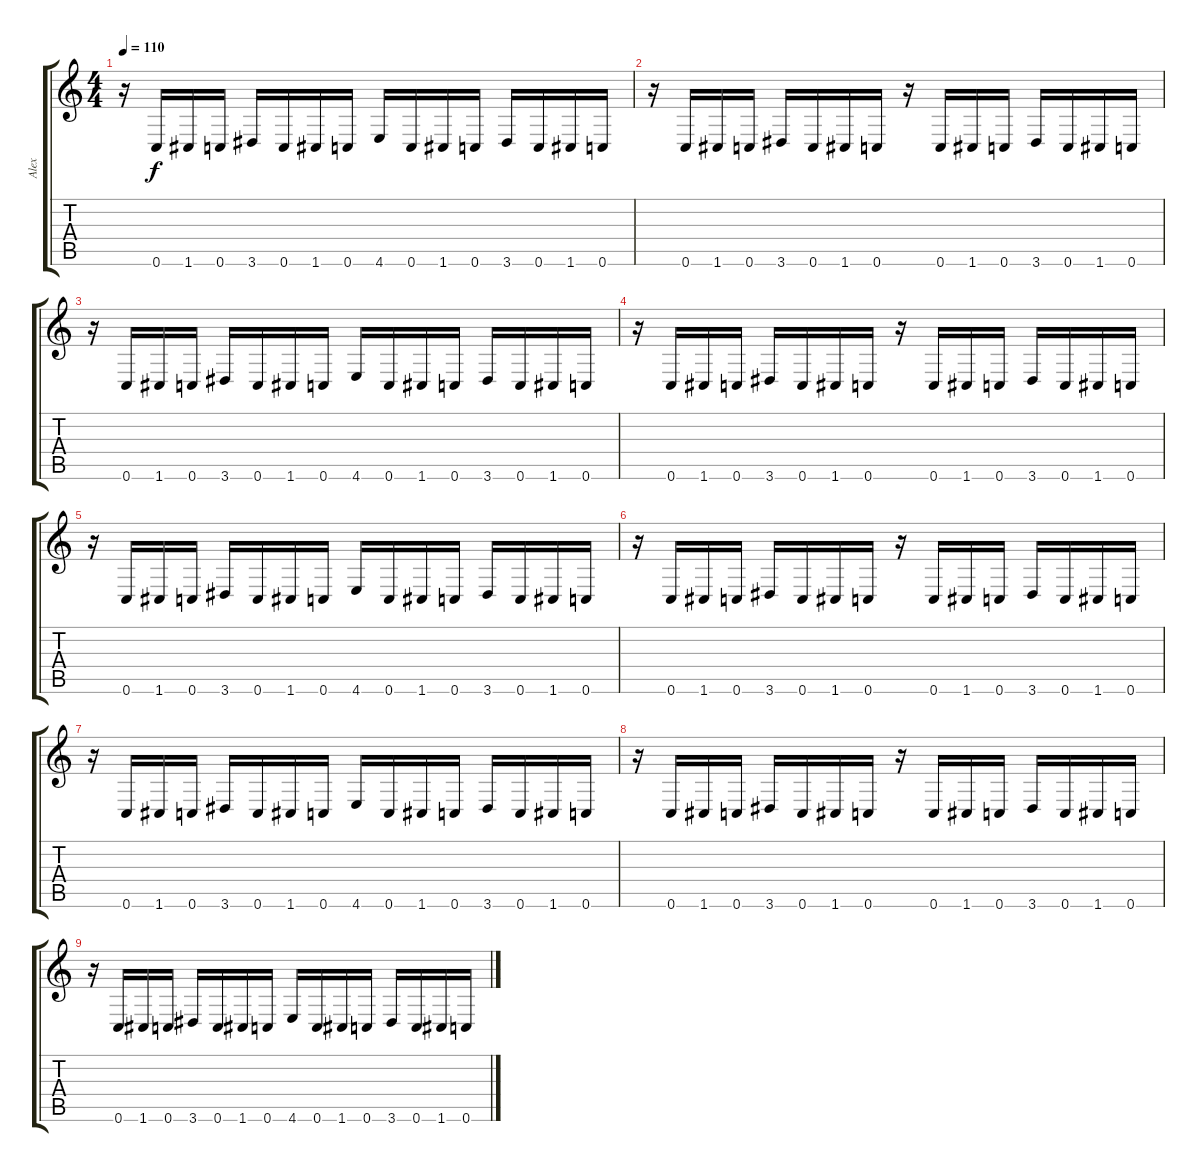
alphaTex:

\track ("Alex" "Alex") {instrument overdrivenguitar}
\staff {score tabs}
\tuning (D4 A3 F3 C3 G2 C2) {hide}
\ts (4 4)
\tempo 110
\clef g2
\ks c
r.16{dy f} 0.6.16 1.6.16 0.6.16 3.6.16 0.6.16 1.6.16 0.6.16 4.6.16 0.6.16 1.6.16 0.6.16 3.6.16 0.6.16 1.6.16 0.6.16 |
r.16 0.6.16 1.6.16 0.6.16 3.6.16 0.6.16 1.6.16 0.6.16 r.16 0.6.16 1.6.16 0.6.16 3.6.16 0.6.16 1.6.16 0.6.16 |
r.16 0.6.16 1.6.16 0.6.16 3.6.16 0.6.16 1.6.16 0.6.16 4.6.16 0.6.16 1.6.16 0.6.16 3.6.16 0.6.16 1.6.16 0.6.16 |
r.16 0.6.16 1.6.16 0.6.16 3.6.16 0.6.16 1.6.16 0.6.16 r.16 0.6.16 1.6.16 0.6.16 3.6.16 0.6.16 1.6.16 0.6.16 |
r.16 0.6.16 1.6.16 0.6.16 3.6.16 0.6.16 1.6.16 0.6.16 4.6.16 0.6.16 1.6.16 0.6.16 3.6.16 0.6.16 1.6.16 0.6.16 |
r.16 0.6.16 1.6.16 0.6.16 3.6.16 0.6.16 1.6.16 0.6.16 r.16 0.6.16 1.6.16 0.6.16 3.6.16 0.6.16 1.6.16 0.6.16 |
r.16 0.6.16 1.6.16 0.6.16 3.6.16 0.6.16 1.6.16 0.6.16 4.6.16 0.6.16 1.6.16 0.6.16 3.6.16 0.6.16 1.6.16 0.6.16 |
r.16 0.6.16 1.6.16 0.6.16 3.6.16 0.6.16 1.6.16 0.6.16 r.16 0.6.16 1.6.16 0.6.16 3.6.16 0.6.16 1.6.16 0.6.16 |
r.16 0.6.16 1.6.16 0.6.16 3.6.16 0.6.16 1.6.16 0.6.16 4.6.16 0.6.16 1.6.16 0.6.16 3.6.16 0.6.16 1.6.16 0.6.16
